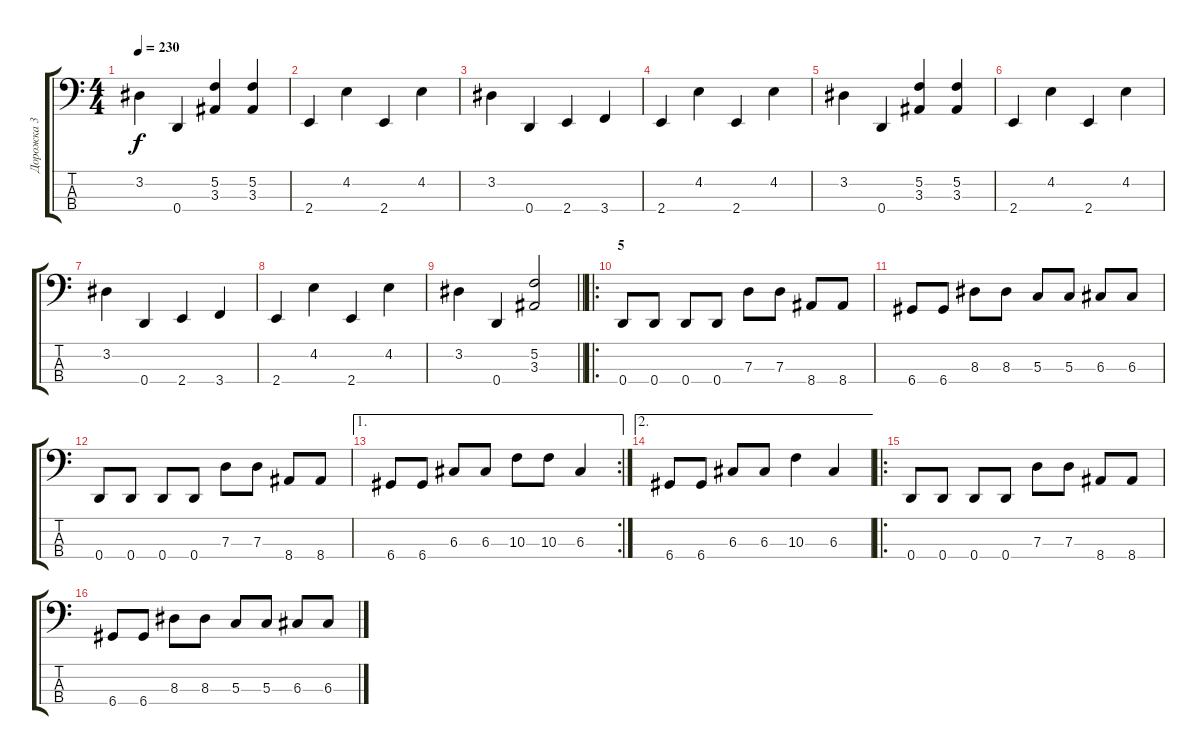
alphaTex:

\track ("Дорожка 3" "Дорожка 3") {instrument electricbasspick}
\staff {score tabs}
\tuning (F2 C2 G1 D1) {hide}
\ts (4 4)
\tempo 230
\clef f4
\ks c
3.2.4{dy f} 0.4.4 (5.2 3.3).4 (5.2 3.3).4 |
2.4.4 4.2.4 2.4.4 4.2.4 |
3.2.4 0.4.4 2.4.4 3.4.4 |
2.4.4 4.2.4 2.4.4 4.2.4 |
3.2.4 0.4.4 (5.2 3.3).4 (5.2 3.3).4 |
2.4.4 4.2.4 2.4.4 4.2.4 |
3.2.4 0.4.4 2.4.4 3.4.4 |
2.4.4 4.2.4 2.4.4 4.2.4 |
\barLineRight lightlight
3.2.4 0.4.4 (5.2 3.3).2 |
\ro
\section ("" "5")
0.4.8 0.4.8 0.4.8 0.4.8 7.3.8 7.3.8 8.4.8 8.4.8 |
6.4.8 6.4.8 8.3.8 8.3.8 5.3.8 5.3.8 6.3.8 6.3.8 |
0.4.8 0.4.8 0.4.8 0.4.8 7.3.8 7.3.8 8.4.8 8.4.8 |
\ae 1
\rc 2
6.4.8 6.4.8 6.3.8 6.3.8 10.3.8 10.3.8 6.3.4 |
\ae 2
6.4.8 6.4.8 6.3.8 6.3.8 10.3.4 6.3.4 |
\ro
0.4.8 0.4.8 0.4.8 0.4.8 7.3.8 7.3.8 8.4.8 8.4.8 |
6.4.8 6.4.8 8.3.8 8.3.8 5.3.8 5.3.8 6.3.8 6.3.8
